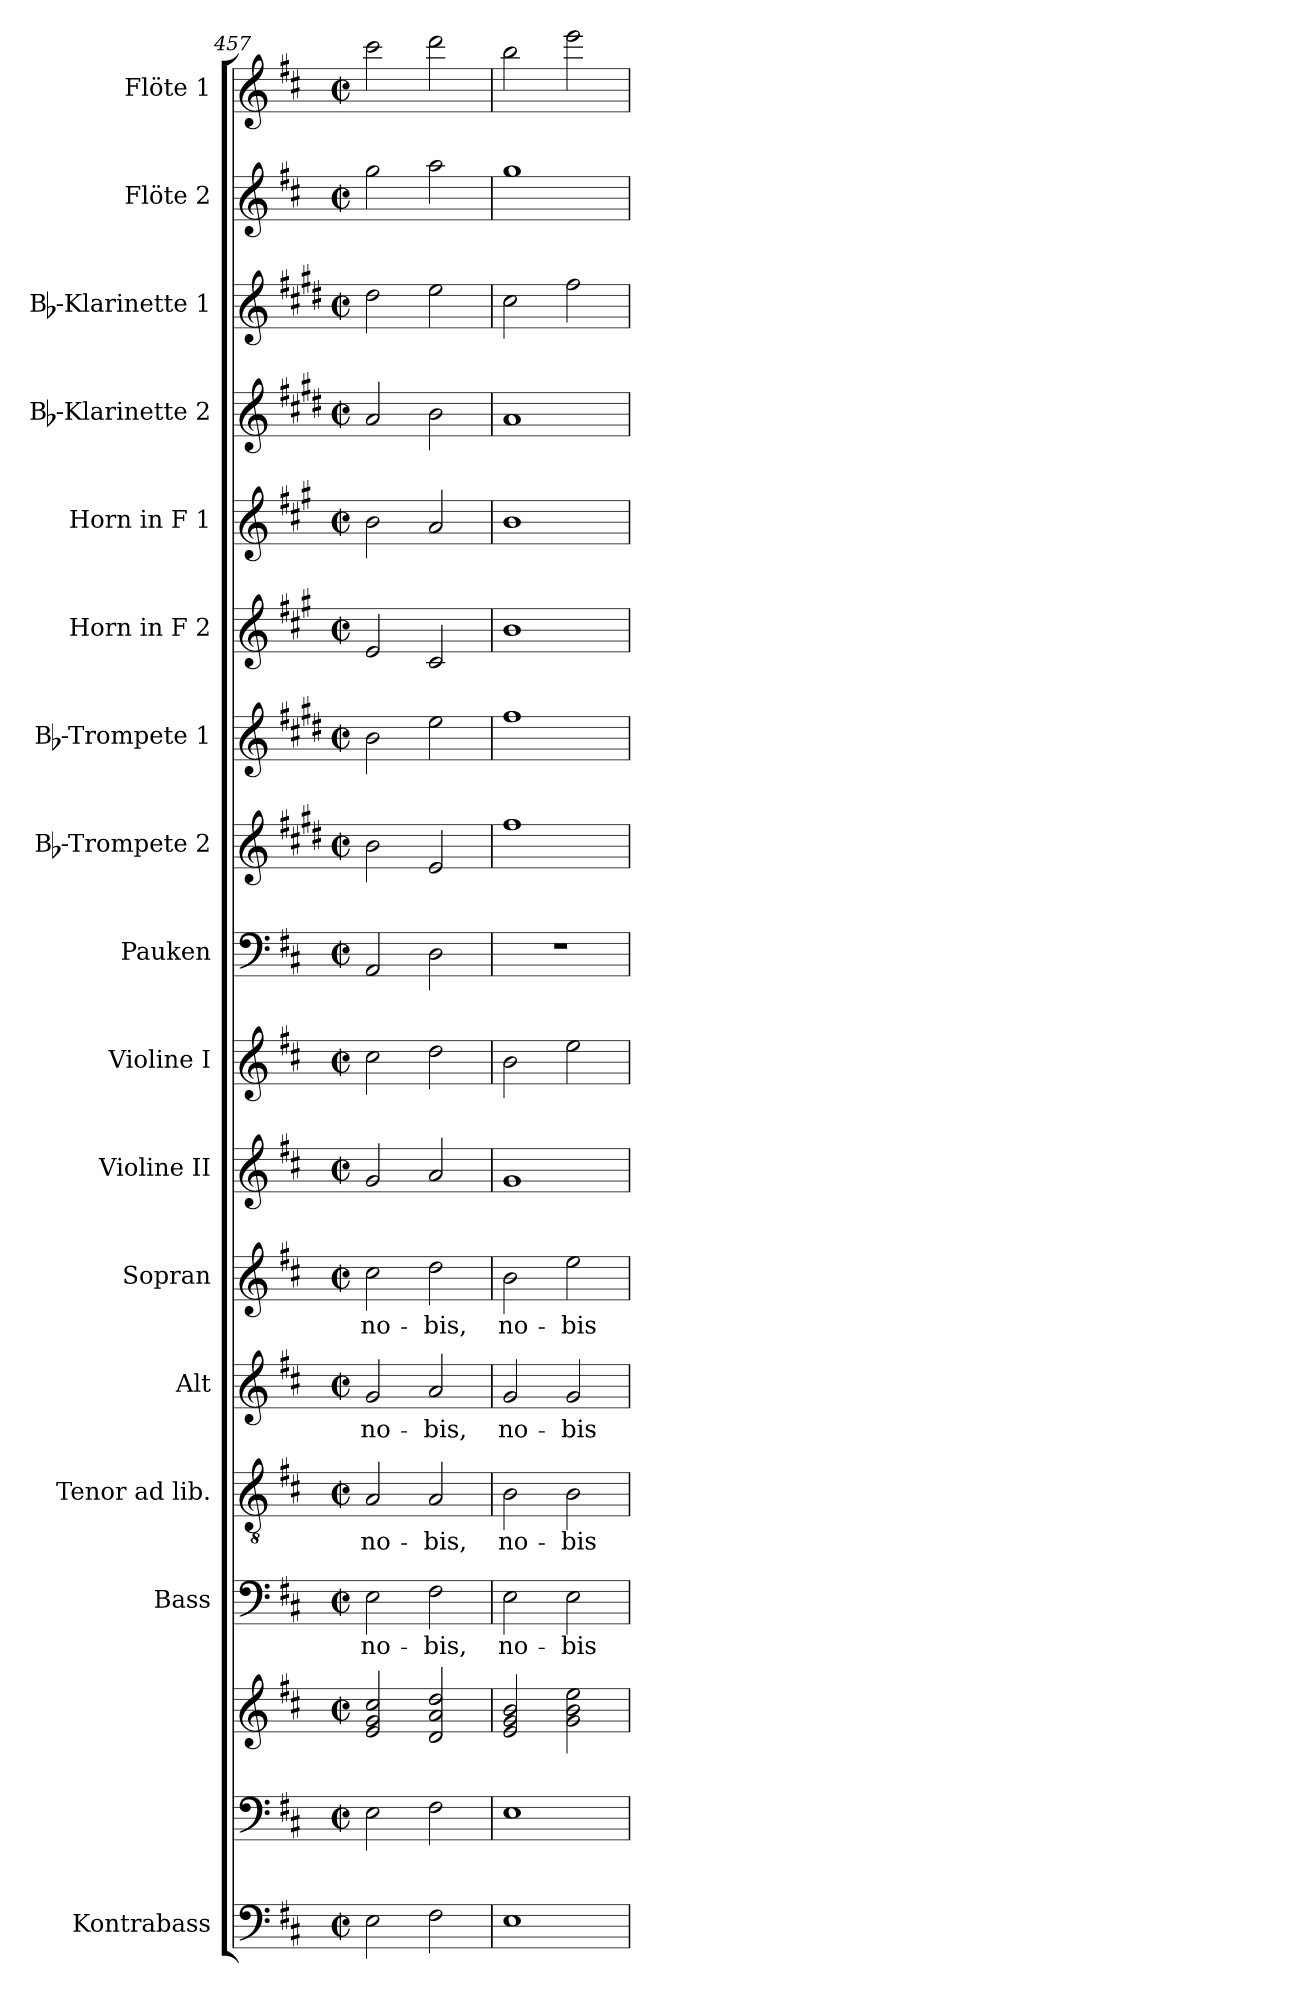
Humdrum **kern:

**kern	**kern	**kern	**kern	**text	**kern	**text	**kern	**text	**kern	**text	**kern	**kern	**kern	**kern	**kern	**kern	**kern	**kern	**kern	**kern	**kern
*part17	*part16	*part16	*part15	*part15	*part14	*part14	*part13	*part13	*part12	*part12	*part11	*part10	*part9	*part8	*part7	*part6	*part5	*part4	*part3	*part2	*part1
*staff18	*staff17	*staff16	*staff15	*staff15	*staff14	*staff14	*staff13	*staff13	*staff12	*staff12	*staff11	*staff10	*staff9	*staff8	*staff7	*staff6	*staff5	*staff4	*staff3	*staff2	*staff1
*I"Kontrabass	*	*	*I"Bass	*	*I"Tenor ad lib.	*	*I"Alt	*	*I"Sopran	*	*I"Violine II	*I"Violine I	*I"Pauken	*I"Bb-Trompete 2	*I"Bb-Trompete 1	*I"Horn in F 2	*I"Horn in F 1	*I"Bb-Klarinette 2	*I"Bb-Klarinette 1	*I"Flöte 2	*I"Flöte 1
*I'Kb.	*	*	*I'B.	*	*I'T.	*	*I'A.	*	*I'S.	*	*I'Vl. II	*I'Vl. I	*I'Pk.	*I'Bb Trp. 2	*I'Bb Trp. 1	*	*	*I'Bb Kl. 2	*I'Bb Kl. 1	*I'Fl. 2	*I'Fl. 1
*clefF4	*clefF4	*clefG2	*clefF4	*	*clefGv2	*	*clefG2	*	*clefG2	*	*clefG2	*clefG2	*clefF4	*clefG2	*clefG2	*clefG2	*clefG2	*clefG2	*clefG2	*clefG2	*clefG2
*ITrd7c12	*	*	*	*	*	*	*	*	*	*	*	*	*	*ITrd1c2	*ITrd1c2	*ITrd4c7	*ITrd4c7	*ITrd1c2	*ITrd1c2	*	*
*k[f#c#]	*k[f#c#]	*k[f#c#]	*k[f#c#]	*	*k[f#c#]	*	*k[f#c#]	*	*k[f#c#]	*	*k[f#c#]	*k[f#c#]	*k[f#c#]	*k[f#c#]	*k[f#c#]	*k[f#c#]	*k[f#c#]	*k[f#c#]	*k[f#c#]	*k[f#c#]	*k[f#c#]
*D:	*D:	*D:	*D:	*	*D:	*	*D:	*	*D:	*	*D:	*D:	*D:	*D:	*D:	*D:	*D:	*D:	*D:	*D:	*D:
*M2/2	*M2/2	*M2/2	*M2/2	*	*M2/2	*	*M2/2	*	*M2/2	*	*M2/2	*M2/2	*M2/2	*M2/2	*M2/2	*M2/2	*M2/2	*M2/2	*M2/2	*M2/2	*M2/2
*met(c|)	*met(c|)	*met(c|)	*met(c|)	*	*met(c|)	*	*met(c|)	*	*met(c|)	*	*met(c|)	*met(c|)	*met(c|)	*met(c|)	*met(c|)	*met(c|)	*met(c|)	*met(c|)	*met(c|)	*met(c|)	*met(c|)
=457	=457	=457	=457	=457	=457	=457	=457	=457	=457	=457	=457	=457	=457	=457	=457	=457	=457	=457	=457	=457	=457
!	!	!	!	!LO:LY:b	!	!LO:LY:b	!	!LO:LY:b	!	!LO:LY:b	!	!	!	!	!	!	!	!	!	!	!
2EE\	2E\	2e/ 2g/ 2cc#/	2E\	no-	2A/	no-	2g/	no-	2cc#\	no-	2g/	2cc#\	2AA/	2a\	2a\	2A/	2e\	2g/	2cc#\	2gg\	2ccc#\
!	!	!	!	!LO:LY:b	!	!LO:LY:b	!	!LO:LY:b	!	!LO:LY:b	!	!	!	!	!	!	!	!	!	!	!
2FF#\	2F#\	2d/ 2a/ 2dd/	2F#\	-bis,	2A/	-bis,	2a/	-bis,	2dd\	-bis,	2a/	2dd\	2D\	2d/	2dd\	2F#/	2d/	2a\	2dd\	2aa\	2ddd\
=458	=458	=458	=458	=458	=458	=458	=458	=458	=458	=458	=458	=458	=458	=458	=458	=458	=458	=458	=458	=458	=458
!	!	!	!	!LO:LY:b	!	!LO:LY:b	!	!LO:LY:b	!	!LO:LY:b	!	!	!	!	!	!	!	!	!	!	!
1EE	1E	2e/ 2g/ 2b/	2E\	no-	2B\	no-	2g/	no-	2b\	no-	1g	2b\	1r	1ee	1ee	1e	1e	1g	2b\	1gg	2bb\
!	!	!	!	!LO:LY:b	!	!LO:LY:b	!	!LO:LY:b	!	!LO:LY:b	!	!	!	!	!	!	!	!	!	!	!
.	.	2g\ 2b\ 2ee\	2E\	-bis	2B\	-bis	2g/	-bis	2ee\	-bis	.	2ee\	.	.	.	.	.	.	2ee\	.	2eee\
=	=	=	=	=	=	=	=	=	=	=	=	=	=	=	=	=	=	=	=	=	=
*-	*-	*-	*-	*-	*-	*-	*-	*-	*-	*-	*-	*-	*-	*-	*-	*-	*-	*-	*-	*-	*-
